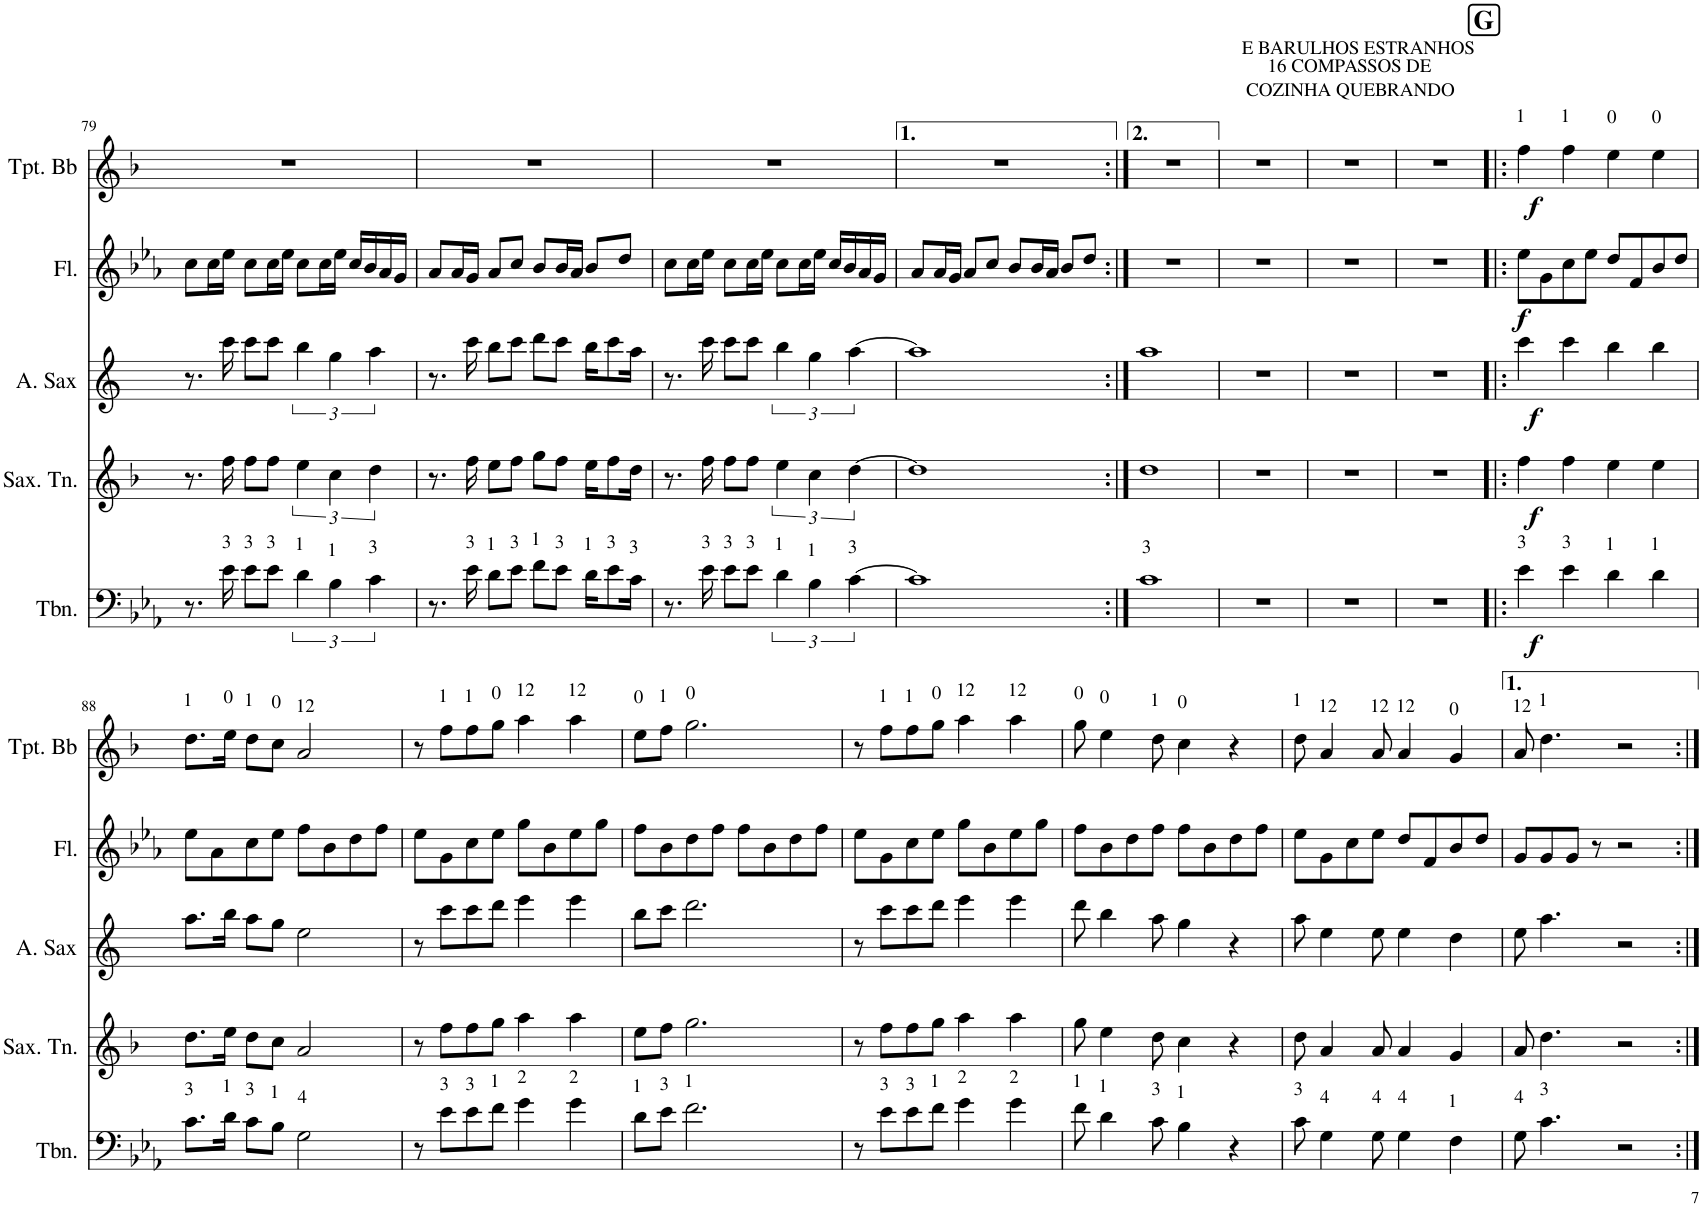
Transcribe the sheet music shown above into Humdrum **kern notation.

**kern	**dynam	**kern	**dynam	**kern	**dynam	**kern	**dynam	**kern	**dynam	**kern	**dynam	**kern	**dynam	**kern	**dynam	**kern	**dynam
*part9	*part9	*part8	*part8	*part7	*part7	*part6	*part6	*part5	*part5	*part4	*part4	*part3	*part3	*part2	*part2	*part1	*part1
*staff9	*staff9	*staff8	*staff8	*staff7	*staff7	*staff6	*staff6	*staff5	*staff5	*staff4	*staff4	*staff3	*staff3	*staff2	*staff2	*staff1	*staff1
*I"Tuba	*	*I"Bombardino	*	*I"Trombone	*	*I"Saxofone Tenor	*	*I"Saxofone Alto	*	*I"Clarineta Bb	*	*I"Flauta	*	*I"Trompete 2	*	*I"Trompete Bb	*
*I'Tba.	*	*I'Bomb.	*	*I'Tbn.	*	*I'Sax. Tn.	*	*	*	*I'Cl. Bb	*	*I'Fl.	*	*	*	*I'Tpt. Bb	*
!!LO:PB:g=z
*clefF4	*	*clefF4	*	*clefF4	*	*clefG2	*	*clefG2	*	*clefG2	*	*clefG2	*	*clefG2	*	*clefG2	*
*	*	*	*	*	*	*Trd8c14	*	*Trd5c9	*	*Trd1c2	*	*	*	*Trd1c2	*	*Trd1c2	*
*k[b-e-a-]	*	*k[b-e-a-]	*	*k[b-e-a-]	*	*k[b-]	*	*k[]	*	*k[b-]	*	*k[b-e-a-]	*	*k[b-]	*	*k[b-]	*
*M4/4	*	*M4/4	*	*M4/4	*	*M4/4	*	*M4/4	*	*M4/4	*	*M4/4	*	*M4/4	*	*M4/4	*
=79	=79	=79	=79	=79	=79	=79	=79	=79	=79	=79	=79	=79	=79	=79	=79	=79	=79
!	!	!LO:N:vis=8	!	!	!	!	!	!	!	!	!	!	!	!	!	!	!
8CC/L	.	8.r	.	8.r	.	8.r	.	8.r	.	8dd\L	.	8cc\L	.	1r	.	1r	.
8C/J	.	.	.	.	.	.	.	.	.	16dd\L	.	16cc\L	.	.	.	.	.
!	!	!	!	!LO:TX:a:t=3	!	!	!	!	!	!	!	!	!	!	!	!	!
.	.	16e-	.	16e-\	.	16ff\	.	16ccc\	.	16ff\JJ	.	16ee-\JJ	.	.	.	.	.
!	!	!	!	!LO:TX:a:t=3	!	!	!	!	!	!	!	!	!	!	!	!	!
8CC/L	.	8e-\L	.	8e-\L	.	8ff\L	.	8ccc\L	.	8dd\L	.	8cc\L	.	.	.	.	.
!	!	!	!	!LO:TX:a:t=3	!	!	!	!	!	!	!	!	!	!	!	!	!
8C/J	.	8e-\J	.	8e-\J	.	8ff\J	.	8ccc\J	.	16dd\L	.	16cc\L	.	.	.	.	.
.	.	.	.	.	.	.	.	.	.	16ff\JJ	.	16ee-\JJ	.	.	.	.	.
*	*	*Xbrackettup	*	*	*	*	*	*	*	*	*	*	*	*	*	*	*
!	!	!	!	!LO:TX:a:t=1	!	!	!	!	!	!	!	!	!	!	!	!	!
8CC/L	.	6d	.	6d\	.	6ee\	.	6bb\	.	8dd\L	.	8cc\L	.	.	.	.	.
8C/J	.	.	.	.	.	.	.	.	.	16dd\L	.	16cc\L	.	.	.	.	.
!	!	!	!	!LO:TX:a:t=1	!	!	!	!	!	!	!	!	!	!	!	!	!
.	.	6B-	.	6B-\	.	6cc\	.	6gg\	.	.	.	.	.	.	.	.	.
.	.	.	.	.	.	.	.	.	.	16ff\JJ	.	16ee-\JJ	.	.	.	.	.
8CC/L	.	.	.	.	.	.	.	.	.	16dd\LL	.	16cc/LL	.	.	.	.	.
.	.	.	.	.	.	.	.	.	.	16cc\J	.	16b-/	.	.	.	.	.
!	!	!	!	!LO:TX:a:t=3	!	!	!	!	!	!	!	!	!	!	!	!	!
.	.	6c	.	6c\	.	6dd\	.	6aa\	.	.	.	.	.	.	.	.	.
8BBB-/J	.	.	.	.	.	.	.	.	.	16b-\L	.	16a-/	.	.	.	.	.
.	.	.	.	.	.	.	.	.	.	16a\JJ	.	16g/JJ	.	.	.	.	.
=80	=80	=80	=80	=80	=80	=80	=80	=80	=80	=80	=80	=80	=80	=80	=80	=80	=80
!	!	!LO:N:vis=8	!	!	!	!	!	!	!	!	!	!	!	!	!	!	!
8AAA-/L	.	8.r	.	8.r	.	8.r	.	8.r	.	8b-/L	.	8a-/L	.	1r	.	1r	.
8AA-/J	.	.	.	.	.	.	.	.	.	16b-/L	.	16a-/L	.	.	.	.	.
!	!	!	!	!LO:TX:a:t=3	!	!	!	!	!	!	!	!	!	!	!	!	!
.	.	16e-	.	16e-\	.	16ff\	.	16ccc\	.	16a/JJ	.	16g/JJ	.	.	.	.	.
!	!	!	!	!LO:TX:a:t=1	!	!	!	!	!	!	!	!	!	!	!	!	!
8AAA-/L	.	8d\L	.	8d\L	.	8ee\L	.	8bb\L	.	8b-\L	.	8a-/L	.	.	.	.	.
!	!	!	!	!LO:TX:a:t=3	!	!	!	!	!	!	!	!	!	!	!	!	!
8AA-/J	.	8e-\J	.	8e-\J	.	8ff\J	.	8ccc\J	.	8dd\J	.	8cc/J	.	.	.	.	.
!	!	!	!	!LO:TX:a:t=1	!	!	!	!	!	!	!	!	!	!	!	!	!
8BBB-/L	.	8f\L	.	8f\L	.	8gg\L	.	8ddd\L	.	8cc\L	.	8b-/L	.	.	.	.	.
!	!	!	!	!LO:TX:a:t=3	!	!	!	!	!	!	!	!	!	!	!	!	!
8BB-/J	.	8e-\J	.	8e-\J	.	8ff\J	.	8ccc\J	.	16cc\L	.	16b-/L	.	.	.	.	.
.	.	.	.	.	.	.	.	.	.	16b-\JJ	.	16a-/JJ	.	.	.	.	.
!	!	!	!	!LO:TX:a:t=1	!	!	!	!	!	!	!	!	!	!	!	!	!
8BBB-/L	.	16d\KL	.	16d\KL	.	16ee\KL	.	16bb\KL	.	8cc\L	.	8b-/L	.	.	.	.	.
!	!	!	!	!LO:TX:a:t=3	!	!	!	!	!	!	!	!	!	!	!	!	!
.	.	8e-\	.	8e-\	.	8ff\	.	8ccc\	.	.	.	.	.	.	.	.	.
8BB-/J	.	.	.	.	.	.	.	.	.	8ee\J	.	8dd/J	.	.	.	.	.
!	!	!	!	!LO:TX:a:t=3	!	!	!	!	!	!	!	!	!	!	!	!	!
.	.	16c\Jk	.	16c\Jk	.	16dd\Jk	.	16aa\Jk	.	.	.	.	.	.	.	.	.
=81	=81	=81	=81	=81	=81	=81	=81	=81	=81	=81	=81	=81	=81	=81	=81	=81	=81
!	!	!LO:N:vis=8	!	!	!	!	!	!	!	!	!	!	!	!	!	!	!
8CC/L	.	8.r	.	8.r	.	8.r	.	8.r	.	8dd\L	.	8cc\L	.	1r	.	1r	.
8C/J	.	.	.	.	.	.	.	.	.	16dd\L	.	16cc\L	.	.	.	.	.
!	!	!	!	!LO:TX:a:t=3	!	!	!	!	!	!	!	!	!	!	!	!	!
.	.	16e-	.	16e-\	.	16ff\	.	16ccc\	.	16ff\JJ	.	16ee-\JJ	.	.	.	.	.
!	!	!	!	!LO:TX:a:t=3	!	!	!	!	!	!	!	!	!	!	!	!	!
8CC/L	.	8e-\L	.	8e-\L	.	8ff\L	.	8ccc\L	.	8dd\L	.	8cc\L	.	.	.	.	.
!	!	!	!	!LO:TX:a:t=3	!	!	!	!	!	!	!	!	!	!	!	!	!
8C/J	.	8e-\J	.	8e-\J	.	8ff\J	.	8ccc\J	.	16dd\L	.	16cc\L	.	.	.	.	.
.	.	.	.	.	.	.	.	.	.	16ff\JJ	.	16ee-\JJ	.	.	.	.	.
!	!	!	!	!LO:TX:a:t=1	!	!	!	!	!	!	!	!	!	!	!	!	!
8CC/L	.	6d	.	6d\	.	6ee\	.	6bb\	.	8dd\L	.	8cc\L	.	.	.	.	.
8C/J	.	.	.	.	.	.	.	.	.	16dd\L	.	16cc\L	.	.	.	.	.
!	!	!	!	!LO:TX:a:t=1	!	!	!	!	!	!	!	!	!	!	!	!	!
.	.	6B-	.	6B-\	.	6cc\	.	6gg\	.	.	.	.	.	.	.	.	.
.	.	.	.	.	.	.	.	.	.	16ff\JJ	.	16ee-\JJ	.	.	.	.	.
8CC/L	.	.	.	.	.	.	.	.	.	16dd\LL	.	16cc/LL	.	.	.	.	.
.	.	.	.	.	.	.	.	.	.	16cc\J	.	16b-/	.	.	.	.	.
!	!	!	!	!LO:TX:a:t=3	!	!	!	!	!	!	!	!	!	!	!	!	!
.	.	[6c	.	[6c\	.	[6dd\	.	[6aa\	.	.	.	.	.	.	.	.	.
8BBB-/J	.	.	.	.	.	.	.	.	.	16b-\L	.	16a-/	.	.	.	.	.
.	.	.	.	.	.	.	.	.	.	16a\JJ	.	16g/JJ	.	.	.	.	.
=82	=82	=82	=82	=82	=82	=82	=82	=82	=82	=82	=82	=82	=82	=82	=82	=82	=82
8AAA-/L	.	1c]	.	1c]	.	1dd]	.	1aa]	.	8b-/L	.	8a-/L	.	1r	.	1r	.
8AA-/J	.	.	.	.	.	.	.	.	.	16b-/L	.	16a-/L	.	.	.	.	.
.	.	.	.	.	.	.	.	.	.	16a/JJ	.	16g/JJ	.	.	.	.	.
8AAA-/L	.	.	.	.	.	.	.	.	.	8b-\L	.	8a-/L	.	.	.	.	.
8AA-/J	.	.	.	.	.	.	.	.	.	8dd\J	.	8cc/J	.	.	.	.	.
8BBB-/L	.	.	.	.	.	.	.	.	.	8cc\L	.	8b-/L	.	.	.	.	.
8BB-/J	.	.	.	.	.	.	.	.	.	16cc\L	.	16b-/L	.	.	.	.	.
.	.	.	.	.	.	.	.	.	.	16b-\JJ	.	16a-/JJ	.	.	.	.	.
8BBB-/L	.	.	.	.	.	.	.	.	.	8cc\L	.	8b-/L	.	.	.	.	.
8BB-/J	.	.	.	.	.	.	.	.	.	8ee\J	.	8dd/J	.	.	.	.	.
=83:|!	=83:|!	=83:|!	=83:|!	=83:|!	=83:|!	=83:|!	=83:|!	=83:|!	=83:|!	=83:|!	=83:|!	=83:|!	=83:|!	=83:|!	=83:|!	=83:|!	=83:|!
!	!	!	!	!LO:TX:a:t=3	!	!	!	!	!	!	!	!	!	!	!	!	!
1CC	.	1C	.	1c	.	1dd	.	1aa	.	1r	.	1r	.	1r	.	1r	.
=84	=84	=84	=84	=84	=84	=84	=84	=84	=84	=84	=84	=84	=84	=84	=84	=84	=84
!	!	!	!	!	!	!	!	!	!	!	!	!	!	!	!	!LO:TX:a:t=COZINHA QUEBRANDO	!
1r	.	1r	.	1r	.	1r	.	1r	.	1r	.	1r	.	1r	.	1r	.
=85	=85	=85	=85	=85	=85	=85	=85	=85	=85	=85	=85	=85	=85	=85	=85	=85	=85
!	!	!	!	!	!	!	!	!	!	!	!	!	!	!	!	!LO:TX:a:t=16 COMPASSOS DE	!
1r	.	1r	.	1r	.	1r	.	1r	.	1r	.	1r	.	1r	.	1r	.
=86	=86	=86	=86	=86	=86	=86	=86	=86	=86	=86	=86	=86	=86	=86	=86	=86	=86
!	!	!	!	!	!	!	!	!	!	!	!	!	!	!	!	!LO:TX:a:t=E BARULHOS ESTRANHOS	!
1r	.	1r	.	1r	.	1r	.	1r	.	1r	.	1r	.	1r	.	1r	.
!!LO:REH:place=s1:a:B:cj:fs=14:t=G
=87!|:	=87!|:	=87!|:	=87!|:	=87!|:	=87!|:	=87!|:	=87!|:	=87!|:	=87!|:	=87!|:	=87!|:	=87!|:	=87!|:	=87!|:	=87!|:	=87!|:	=87!|:
!	!	!	!	!	!	!	!	!	!	!	!	!	!	!	!	!LO:TX:a:t=1	!
!	!	!	!	!LO:TX:a:t=3	!	!	!	!	!	!	!	!	!	!	!	!	!
!	!LO:DY:b	!	!LO:DY:b	!	!LO:DY:b	!	!LO:DY:b	!	!LO:DY:b	!	!LO:DY:b	!	!LO:DY:b	!	!LO:DY:b	!	!LO:DY:b
8CC/L	f	4e-	f	4e-\	f	4ff\	f	4ccc\	f	8ff\L	f	8ee-\L	f	4a	f	4ff\	f
8C/J	.	.	.	.	.	.	.	.	.	8a\J	.	8g\	.	.	.	.	.
!	!	!	!	!	!	!	!	!	!	!	!	!	!	!	!	!LO:TX:a:t=1	!
!	!	!	!	!LO:TX:a:t=3	!	!	!	!	!	!	!	!	!	!	!	!	!
8CC/L	.	4e-	.	4e-\	.	4ff\	.	4ccc\	.	8dd\L	.	8cc\	.	4a	.	4ff\	.
8C/J	.	.	.	.	.	.	.	.	.	8ff\J	.	8ee-\J	.	.	.	.	.
!	!	!	!	!	!	!	!	!	!	!	!	!	!	!	!	!LO:TX:a:t=0	!
!	!	!	!	!LO:TX:a:t=1	!	!	!	!	!	!	!	!	!	!	!	!	!
8GGG/L	.	4d	.	4d\	.	4ee\	.	4bb\	.	8ee\L	.	8dd/L	.	4g	.	4ee\	.
8GG/J	.	.	.	.	.	.	.	.	.	8g\J	.	8f/	.	.	.	.	.
!	!	!	!	!	!	!	!	!	!	!	!	!	!	!	!	!LO:TX:a:t=0	!
!	!	!	!	!LO:TX:a:t=1	!	!	!	!	!	!	!	!	!	!	!	!	!
8GGG/L	.	4d	.	4d\	.	4ee\	.	4bb\	.	8cc\L	.	8b-/	.	4g	.	4ee\	.
8GG/J	.	.	.	.	.	.	.	.	.	8ee\J	.	8dd/J	.	.	.	.	.
!!LO:LB:g=z
=88	=88	=88	=88	=88	=88	=88	=88	=88	=88	=88	=88	=88	=88	=88	=88	=88	=88
!	!	!	!	!	!	!	!	!	!	!	!	!	!	!	!	!LO:TX:a:t=1	!
!	!	!	!	!LO:TX:a:t=3	!	!	!	!	!	!	!	!	!	!	!	!	!
8AAA-/L	.	8.c\L	.	8.c\L	.	8.dd\L	.	8.aa\L	.	8ff\L	.	8ee-\L	.	8.f/L	.	8.dd\L	.
8AA-/J	.	.	.	.	.	.	.	.	.	8b-\J	.	8a-\	.	.	.	.	.
!	!	!	!	!	!	!	!	!	!	!	!	!	!	!	!	!LO:TX:a:t=0	!
!	!	!	!	!LO:TX:a:t=1	!	!	!	!	!	!	!	!	!	!	!	!	!
.	.	16d\Jk	.	16d\Jk	.	16ee\Jk	.	16bb\Jk	.	.	.	.	.	16g/Jk	.	16ee\Jk	.
!	!	!	!	!	!	!	!	!	!	!	!	!	!	!	!	!LO:TX:a:t=1	!
!	!	!	!	!LO:TX:a:t=3	!	!	!	!	!	!	!	!	!	!	!	!	!
8AAA-/L	.	8c\L	.	8c\L	.	8dd\L	.	8aa\L	.	8dd\L	.	8cc\	.	8f/L	.	8dd\L	.
!	!	!	!	!	!	!	!	!	!	!	!	!	!	!	!	!LO:TX:a:t=0	!
!	!	!	!	!LO:TX:a:t=1	!	!	!	!	!	!	!	!	!	!	!	!	!
8AA-/J	.	8B-\J	.	8B-\J	.	8cc\J	.	8gg\J	.	8ff\J	.	8ee-\J	.	8e/J	.	8cc\J	.
!	!	!	!	!	!	!	!	!	!	!	!	!	!	!	!	!LO:TX:a:t=12	!
!	!	!	!	!LO:TX:a:t=4	!	!	!	!	!	!	!	!	!	!	!	!	!
8BBB-/L	.	2G	.	2G\	.	2a/	.	2ee\	.	8gg\L	.	8ff\L	.	2c	.	2a/	.
8BB-/J	.	.	.	.	.	.	.	.	.	8cc\J	.	8b-\	.	.	.	.	.
8BBB-/L	.	.	.	.	.	.	.	.	.	8ee\L	.	8dd\	.	.	.	.	.
8BB-/J	.	.	.	.	.	.	.	.	.	8gg\J	.	8ff\J	.	.	.	.	.
=89	=89	=89	=89	=89	=89	=89	=89	=89	=89	=89	=89	=89	=89	=89	=89	=89	=89
8CC/L	.	8r	.	8r	.	8r	.	8r	.	8ff\L	.	8ee-\L	.	8r	.	8r	.
!	!	!	!	!	!	!	!	!	!	!	!	!	!	!	!	!LO:TX:a:t=1	!
!	!	!	!	!LO:TX:a:t=3	!	!	!	!	!	!	!	!	!	!	!	!	!
8C/J	.	8e-	.	8e-\L	.	8ff\L	.	8ccc\L	.	8a\J	.	8g\	.	8a	.	8ff\L	.
!	!	!	!	!	!	!	!	!	!	!	!	!	!	!	!	!LO:TX:a:t=1	!
!	!	!	!	!LO:TX:a:t=3	!	!	!	!	!	!	!	!	!	!	!	!	!
8CC/L	.	8e-\L	.	8e-\	.	8ff\	.	8ccc\	.	8dd\L	.	8cc\	.	8a/L	.	8ff\	.
!	!	!	!	!	!	!	!	!	!	!	!	!	!	!	!	!LO:TX:a:t=0	!
!	!	!	!	!LO:TX:a:t=1	!	!	!	!	!	!	!	!	!	!	!	!	!
8C/J	.	8f\J	.	8f\J	.	8gg\J	.	8ddd\J	.	8ff\J	.	8ee-\J	.	8b-/J	.	8gg\J	.
!	!	!	!	!	!	!	!	!	!	!	!	!	!	!	!	!LO:TX:a:t=12	!
!	!	!	!	!LO:TX:a:t=2	!	!	!	!	!	!	!	!	!	!	!	!	!
8EE-/L	.	4g	.	4g\	.	4aa\	.	4eee\	.	8aa\L	.	8gg\L	.	4cc	.	4aa\	.
8E-/J	.	.	.	.	.	.	.	.	.	8cc\J	.	8b-\	.	.	.	.	.
!	!	!	!	!	!	!	!	!	!	!	!	!	!	!	!	!LO:TX:a:t=12	!
!	!	!	!	!LO:TX:a:t=2	!	!	!	!	!	!	!	!	!	!	!	!	!
8EE-/L	.	4g	.	4g\	.	4aa\	.	4eee\	.	8ff\L	.	8ee-\	.	4cc	.	4aa\	.
8E-/J	.	.	.	.	.	.	.	.	.	8aa\J	.	8gg\J	.	.	.	.	.
=90	=90	=90	=90	=90	=90	=90	=90	=90	=90	=90	=90	=90	=90	=90	=90	=90	=90
!	!	!	!	!	!	!	!	!	!	!	!	!	!	!	!	!LO:TX:a:t=0	!
!	!	!	!	!LO:TX:a:t=1	!	!	!	!	!	!	!	!	!	!	!	!	!
8BBB-/L	.	8d\L	.	8d\L	.	8ee\L	.	8bb\L	.	8gg\L	.	8ff\L	.	8g/L	.	8ee\L	.
!	!	!	!	!	!	!	!	!	!	!	!	!	!	!	!	!LO:TX:a:t=1	!
!	!	!	!	!LO:TX:a:t=3	!	!	!	!	!	!	!	!	!	!	!	!	!
8BB-/J	.	8e-\J	.	8e-\J	.	8ff\J	.	8ccc\J	.	8cc\J	.	8b-\	.	8a/J	.	8ff\J	.
!	!	!	!	!	!	!	!	!	!	!	!	!	!	!	!	!LO:TX:a:t=0	!
!	!	!	!	!LO:TX:a:t=1	!	!	!	!	!	!	!	!	!	!	!	!	!
8BBB-/L	.	2.f	.	2.f\	.	2.gg\	.	2.ddd\	.	8ee\L	.	8dd\	.	2.b-	.	2.gg\	.
8BB-/J	.	.	.	.	.	.	.	.	.	8gg\J	.	8ff\J	.	.	.	.	.
8BBB-/L	.	.	.	.	.	.	.	.	.	8gg\L	.	8ff\L	.	.	.	.	.
8BB-/J	.	.	.	.	.	.	.	.	.	8cc\J	.	8b-\	.	.	.	.	.
8BBB-/L	.	.	.	.	.	.	.	.	.	8ee\L	.	8dd\	.	.	.	.	.
8BB-/J	.	.	.	.	.	.	.	.	.	8gg\J	.	8ff\J	.	.	.	.	.
=91	=91	=91	=91	=91	=91	=91	=91	=91	=91	=91	=91	=91	=91	=91	=91	=91	=91
8CC/L	.	8r	.	8r	.	8r	.	8r	.	8ff\L	.	8ee-\L	.	8r	.	8r	.
!	!	!	!	!	!	!	!	!	!	!	!	!	!	!	!	!LO:TX:a:t=1	!
!	!	!	!	!LO:TX:a:t=3	!	!	!	!	!	!	!	!	!	!	!	!	!
8C/J	.	8e-	.	8e-\L	.	8ff\L	.	8ccc\L	.	8a\J	.	8g\	.	8f	.	8ff\L	.
!	!	!	!	!	!	!	!	!	!	!	!	!	!	!	!	!LO:TX:a:t=1	!
!	!	!	!	!LO:TX:a:t=3	!	!	!	!	!	!	!	!	!	!	!	!	!
8CC/L	.	8e-\L	.	8e-\	.	8ff\	.	8ccc\	.	8dd\L	.	8cc\	.	8f/L	.	8ff\	.
!	!	!	!	!	!	!	!	!	!	!	!	!	!	!	!	!LO:TX:a:t=0	!
!	!	!	!	!LO:TX:a:t=1	!	!	!	!	!	!	!	!	!	!	!	!	!
8C/J	.	8f\J	.	8f\J	.	8gg\J	.	8ddd\J	.	8ff\J	.	8ee-\J	.	8g/J	.	8gg\J	.
!	!	!	!	!	!	!	!	!	!	!	!	!	!	!	!	!LO:TX:a:t=12	!
!	!	!	!	!LO:TX:a:t=2	!	!	!	!	!	!	!	!	!	!	!	!	!
8EE-/L	.	4g	.	4g\	.	4aa\	.	4eee\	.	8aa\L	.	8gg\L	.	4a	.	4aa\	.
8E-/J	.	.	.	.	.	.	.	.	.	8cc\J	.	8b-\	.	.	.	.	.
!	!	!	!	!	!	!	!	!	!	!	!	!	!	!	!	!LO:TX:a:t=12	!
!	!	!	!	!LO:TX:a:t=2	!	!	!	!	!	!	!	!	!	!	!	!	!
8EE-/L	.	4g	.	4g\	.	4aa\	.	4eee\	.	8ff\L	.	8ee-\	.	4a	.	4aa\	.
8E-/J	.	.	.	.	.	.	.	.	.	8aa\J	.	8gg\J	.	.	.	.	.
=92	=92	=92	=92	=92	=92	=92	=92	=92	=92	=92	=92	=92	=92	=92	=92	=92	=92
!	!	!	!	!	!	!	!	!	!	!	!	!	!	!	!	!LO:TX:a:t=0	!
!	!	!	!	!LO:TX:a:t=1	!	!	!	!	!	!	!	!	!	!	!	!	!
8BBB-/L	.	8f	.	8f\	.	8gg\	.	8ddd\	.	8gg\L	.	8ff\L	.	8g	.	8gg\	.
!	!	!	!	!	!	!	!	!	!	!	!	!	!	!	!	!LO:TX:a:t=0	!
!	!	!	!	!LO:TX:a:t=1	!	!	!	!	!	!	!	!	!	!	!	!	!
8BB-/J	.	4d	.	4d\	.	4ee\	.	4bb\	.	8cc\J	.	8b-\	.	4e	.	4ee\	.
8BBB-/L	.	.	.	.	.	.	.	.	.	8ee\L	.	8dd\	.	.	.	.	.
!	!	!	!	!	!	!	!	!	!	!	!	!	!	!	!	!LO:TX:a:t=1	!
!	!	!	!	!LO:TX:a:t=3	!	!	!	!	!	!	!	!	!	!	!	!	!
8BB-/J	.	8c	.	8c\	.	8dd\	.	8aa\	.	8gg\J	.	8ff\J	.	8d	.	8dd\	.
!	!	!	!	!	!	!	!	!	!	!	!	!	!	!	!	!LO:TX:a:t=0	!
!	!	!	!	!LO:TX:a:t=1	!	!	!	!	!	!	!	!	!	!	!	!	!
8BBB-/L	.	4B-	.	4B-\	.	4cc\	.	4gg\	.	8gg\L	.	8ff\L	.	4c	.	4cc\	.
8BB-/J	.	.	.	.	.	.	.	.	.	8cc\J	.	8b-\	.	.	.	.	.
8BBB-/L	.	4r	.	4r	.	4r	.	4r	.	8ee\L	.	8dd\	.	4r	.	4r	.
8BB-/J	.	.	.	.	.	.	.	.	.	8gg\J	.	8ff\J	.	.	.	.	.
=93	=93	=93	=93	=93	=93	=93	=93	=93	=93	=93	=93	=93	=93	=93	=93	=93	=93
!	!	!	!	!	!	!	!	!	!	!	!	!	!	!	!	!LO:TX:a:t=1	!
!	!	!	!	!LO:TX:a:t=3	!	!	!	!	!	!	!	!	!	!	!	!	!
8CC/L	.	8c	.	8c\	.	8dd\	.	8aa\	.	8ff\L	.	8ee-\L	.	8dd	.	8dd\	.
!	!	!	!	!	!	!	!	!	!	!	!	!	!	!	!	!LO:TX:a:t=12	!
!	!	!	!	!LO:TX:a:t=4	!	!	!	!	!	!	!	!	!	!	!	!	!
8C/J	.	4G	.	4G\	.	4a/	.	4ee\	.	8a\J	.	8g\	.	4a	.	4a/	.
8CC/L	.	.	.	.	.	.	.	.	.	8dd\L	.	8cc\	.	.	.	.	.
!	!	!	!	!	!	!	!	!	!	!	!	!	!	!	!	!LO:TX:a:t=12	!
!	!	!	!	!LO:TX:a:t=4	!	!	!	!	!	!	!	!	!	!	!	!	!
8C/J	.	8G	.	8G\	.	8a/	.	8ee\	.	8ff\J	.	8ee-\J	.	8a	.	8a/	.
!	!	!	!	!	!	!	!	!	!	!	!	!	!	!	!	!LO:TX:a:t=12	!
!	!	!	!	!LO:TX:a:t=4	!	!	!	!	!	!	!	!	!	!	!	!	!
8GGG/L	.	4G	.	4G\	.	4a/	.	4ee\	.	8ee\L	.	8dd/L	.	4a	.	4a/	.
8GG/J	.	.	.	.	.	.	.	.	.	8g\J	.	8f/	.	.	.	.	.
!	!	!	!	!	!	!	!	!	!	!	!	!	!	!	!	!LO:TX:a:t=0	!
!	!	!	!	!LO:TX:a:t=1	!	!	!	!	!	!	!	!	!	!	!	!	!
8GGG/L	.	4F	.	4F\	.	4g/	.	4dd\	.	8cc\L	.	8b-/	.	4g	.	4g/	.
8GG/J	.	.	.	.	.	.	.	.	.	8ee\J	.	8dd/J	.	.	.	.	.
=94	=94	=94	=94	=94	=94	=94	=94	=94	=94	=94	=94	=94	=94	=94	=94	=94	=94
!	!	!	!	!	!	!	!	!	!	!	!	!	!	!	!	!LO:TX:a:t=12	!
!	!	!	!	!LO:TX:a:t=4	!	!	!	!	!	!	!	!	!	!	!	!	!
8AAA-/L	.	8G	.	8G\	.	8a/	.	8ee\	.	8a/L	.	8g/L	.	8a	.	8a/	.
!	!	!	!	!	!	!	!	!	!	!	!	!	!	!	!	!LO:TX:a:t=1	!
!	!	!	!	!LO:TX:a:t=3	!	!	!	!	!	!	!	!	!	!	!	!	!
8AA-/J	.	4.c	.	4.c\	.	4.dd\	.	4.aa\	.	8a/J	.	8g/	.	4.dd	.	4.dd\	.
8AAA-/L	.	.	.	.	.	.	.	.	.	8a	.	8g/J	.	.	.	.	.
8AA-/J	.	.	.	.	.	.	.	.	.	8r	.	8r	.	.	.	.	.
8BBB-/L	.	2r	.	2r	.	2r	.	2r	.	2r	.	2r	.	2r	.	2r	.
8BB-/J	.	.	.	.	.	.	.	.	.	.	.	.	.	.	.	.	.
8BBB-/L	.	.	.	.	.	.	.	.	.	.	.	.	.	.	.	.	.
8BB-/J	.	.	.	.	.	.	.	.	.	.	.	.	.	.	.	.	.
=:|!	=:|!	=:|!	=:|!	=:|!	=:|!	=:|!	=:|!	=:|!	=:|!	=:|!	=:|!	=:|!	=:|!	=:|!	=:|!	=:|!	=:|!
*-	*-	*-	*-	*-	*-	*-	*-	*-	*-	*-	*-	*-	*-	*-	*-	*-	*-
